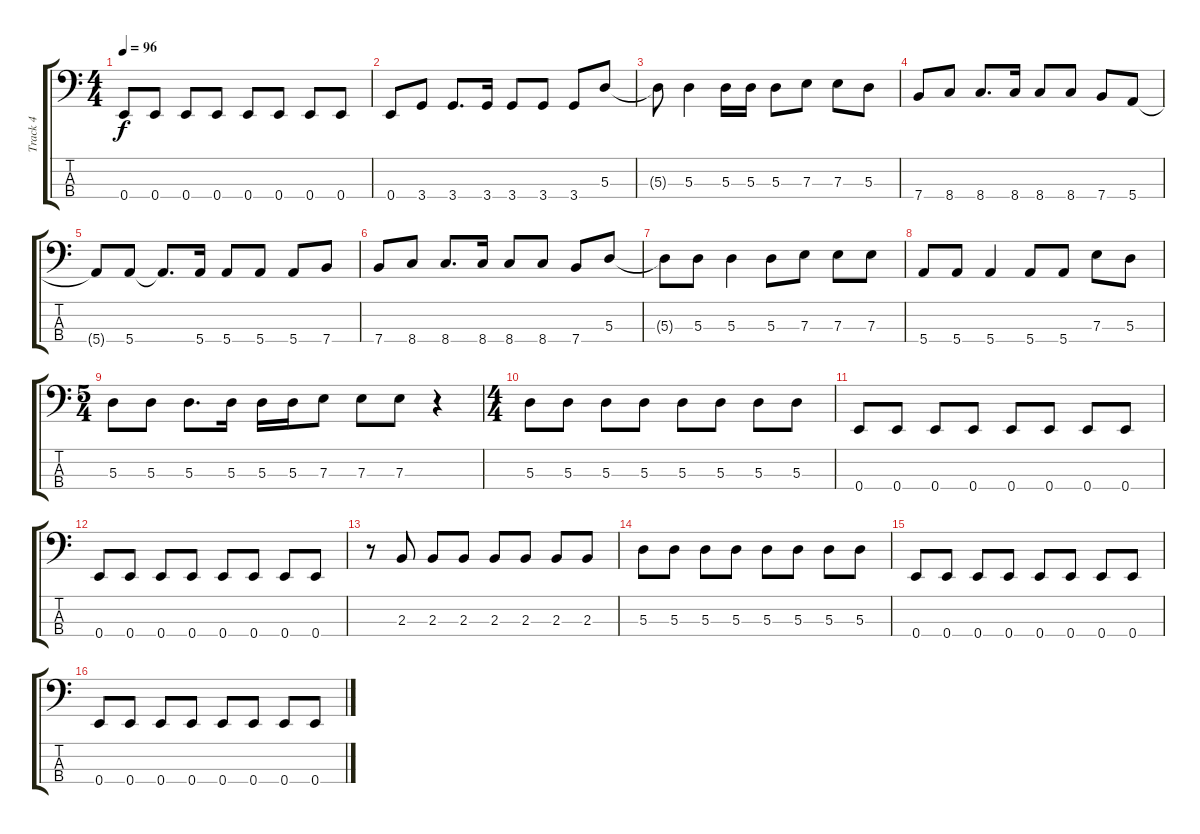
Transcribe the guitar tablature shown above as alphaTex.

\track ("Track 4" "Track 4") {instrument electricbassfinger}
\staff {score tabs}
\tuning (G2 D2 A1 E1) {hide}
\ts (4 4)
\tempo 96
\clef f4
\ks c
0.4.8{dy f} 0.4.8 0.4.8 0.4.8 0.4.8 0.4.8 0.4.8 0.4.8 |
0.4.8 3.4.8 3.4.8{d} 3.4.16 3.4.8 3.4.8 3.4.8 5.3.8 |
5.3{t}.8 5.3.4 5.3.16 5.3.16 5.3.8 7.3.8 7.3.8 5.3.8 |
7.4.8 8.4.8 8.4.8{d} 8.4.16 8.4.8 8.4.8 7.4.8 5.4.8 |
5.4{t}.8 5.4.8 5.4{t}.8{d} 5.4.16 5.4.8 5.4.8 5.4.8 7.4.8 |
7.4.8 8.4.8 8.4.8{d} 8.4.16 8.4.8 8.4.8 7.4.8 5.3.8 |
5.3{t}.8 5.3.8 5.3.4 5.3.8 7.3.8 7.3.8 7.3.8 |
5.4.8 5.4.8 5.4.4 5.4.8 5.4.8 7.3.8 5.3.8 |
\ts (5 4)
5.3.8 5.3.8 5.3.8{d} 5.3.16 5.3.16 5.3.16 7.3.8 7.3.8 7.3.8 r.4 |
\ts (4 4)
5.3.8 5.3.8 5.3.8 5.3.8 5.3.8 5.3.8 5.3.8 5.3.8 |
0.4.8 0.4.8 0.4.8 0.4.8 0.4.8 0.4.8 0.4.8 0.4.8 |
0.4.8 0.4.8 0.4.8 0.4.8 0.4.8 0.4.8 0.4.8 0.4.8 |
r.8 2.3.8 2.3.8 2.3.8 2.3.8 2.3.8 2.3.8 2.3.8 |
5.3.8 5.3.8 5.3.8 5.3.8 5.3.8 5.3.8 5.3.8 5.3.8 |
0.4.8 0.4.8 0.4.8 0.4.8 0.4.8 0.4.8 0.4.8 0.4.8 |
0.4.8 0.4.8 0.4.8 0.4.8 0.4.8 0.4.8 0.4.8 0.4.8
